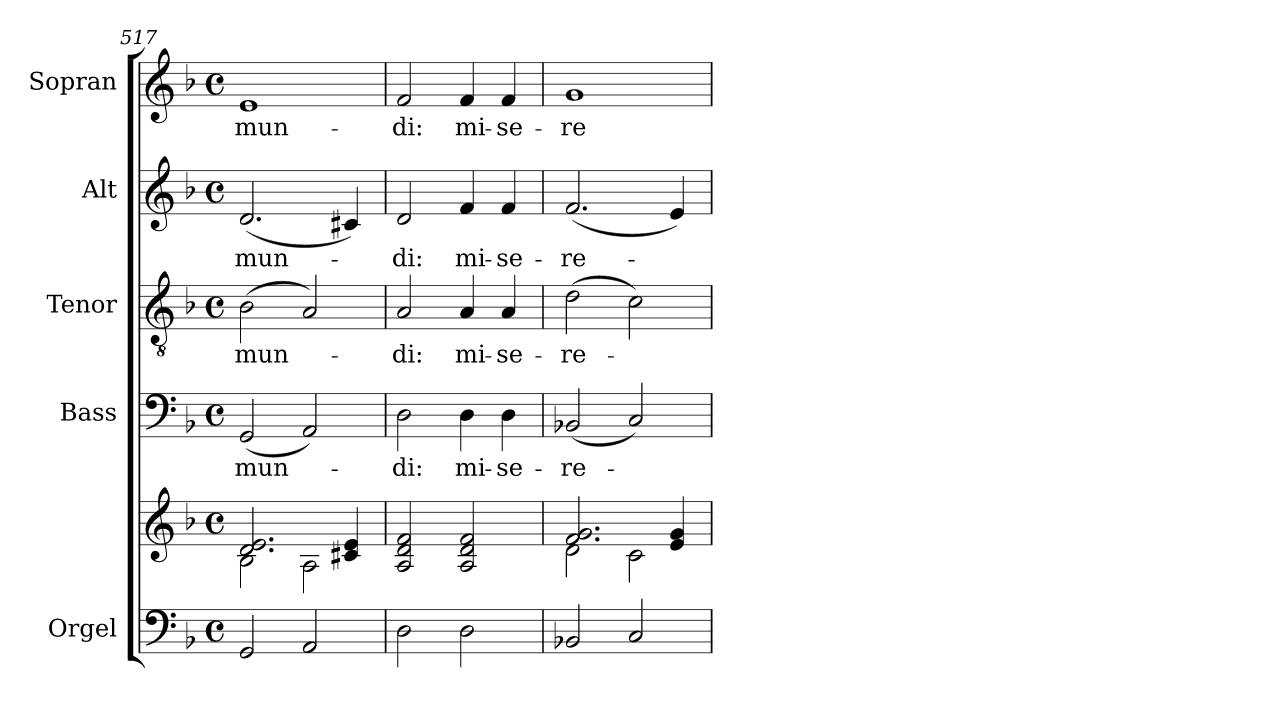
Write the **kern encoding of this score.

**kern	**kern	**kern	**text	**kern	**text	**kern	**text	**kern	**text
*part5	*part5	*part4	*part4	*part3	*part3	*part2	*part2	*part1	*part1
*staff6	*staff5	*staff4	*staff4	*staff3	*staff3	*staff2	*staff2	*staff1	*staff1
*I"Orgel	*	*I"Bass	*	*I"Tenor	*	*I"Alt	*	*I"Sopran	*
*I'Org.	*	*I'B	*	*I'T	*	*I'A	*	*I'S	*
*clefF4	*clefG2	*clefF4	*	*clefGv2	*	*clefG2	*	*clefG2	*
*k[b-]	*k[b-]	*k[b-]	*	*k[b-]	*	*k[b-]	*	*k[b-]	*
*F:	*F:	*F:	*	*F:	*	*F:	*	*F:	*
*M4/4	*M4/4	*M4/4	*	*M4/4	*	*M4/4	*	*M4/4	*
*met(c)	*met(c)	*met(c)	*	*met(c)	*	*met(c)	*	*met(c)	*
=517	=517	=517	=517	=517	=517	=517	=517	=517	=517
*	*^	*	*	*	*	*	*	*	*
!	!	!	!	!LO:LY:b	!	!LO:LY:b	!	!LO:LY:b	!	!LO:LY:b
2GG/	2.d/ 2.e/	2B-\	(<2GG/	mun-	(>2B-\	mun-	(<2.d/	mun-	1e	mun-
2AA/	.	2A\	2AA/)	.	2A/)	.	.	.	.	.
.	4c#X/ 4e/	.	.	.	.	.	4c#X/)	.	.	.
*	*v	*v	*	*	*	*	*	*	*	*
!!LO:LB:g=z
=518	=518	=518	=518	=518	=518	=518	=518	=518	=518
!	!	!	!LO:LY:b	!	!LO:LY:b	!	!LO:LY:b	!	!LO:LY:b
2D\	2A/ 2d/ 2f/	2D\	-di:	2A/	-di:	2d/	-di:	2f/	-di:
!	!	!	!LO:LY:b	!	!LO:LY:b	!	!LO:LY:b	!	!LO:LY:b
2D\	2A/ 2d/ 2f/	4D\	mi-	4A/	mi-	4f/	mi-	4f/	mi-
!	!	!	!LO:LY:b	!	!LO:LY:b	!	!LO:LY:b	!	!LO:LY:b
.	.	4D\	-se-	4A/	-se-	4f/	-se-	4f/	-se-
=519	=519	=519	=519	=519	=519	=519	=519	=519	=519
*	*^	*	*	*	*	*	*	*	*
!	!	!	!	!LO:LY:b	!	!LO:LY:b	!	!LO:LY:b	!	!LO:LY:b
2BB-X/	2.f/ 2.g/	2d\	(<2BB-X/	-re-	(>2d\	-re-	(<2.f/	-re-	1g	-re-
2C/	.	2c\	2C/)	.	2c\)	.	.	.	.	.
.	4e/ 4g/	.	.	.	.	.	4e/)	.	.	.
*	*v	*v	*	*	*	*	*	*	*	*
=	=	=	=	=	=	=	=	=	=
*-	*-	*-	*-	*-	*-	*-	*-	*-	*-
